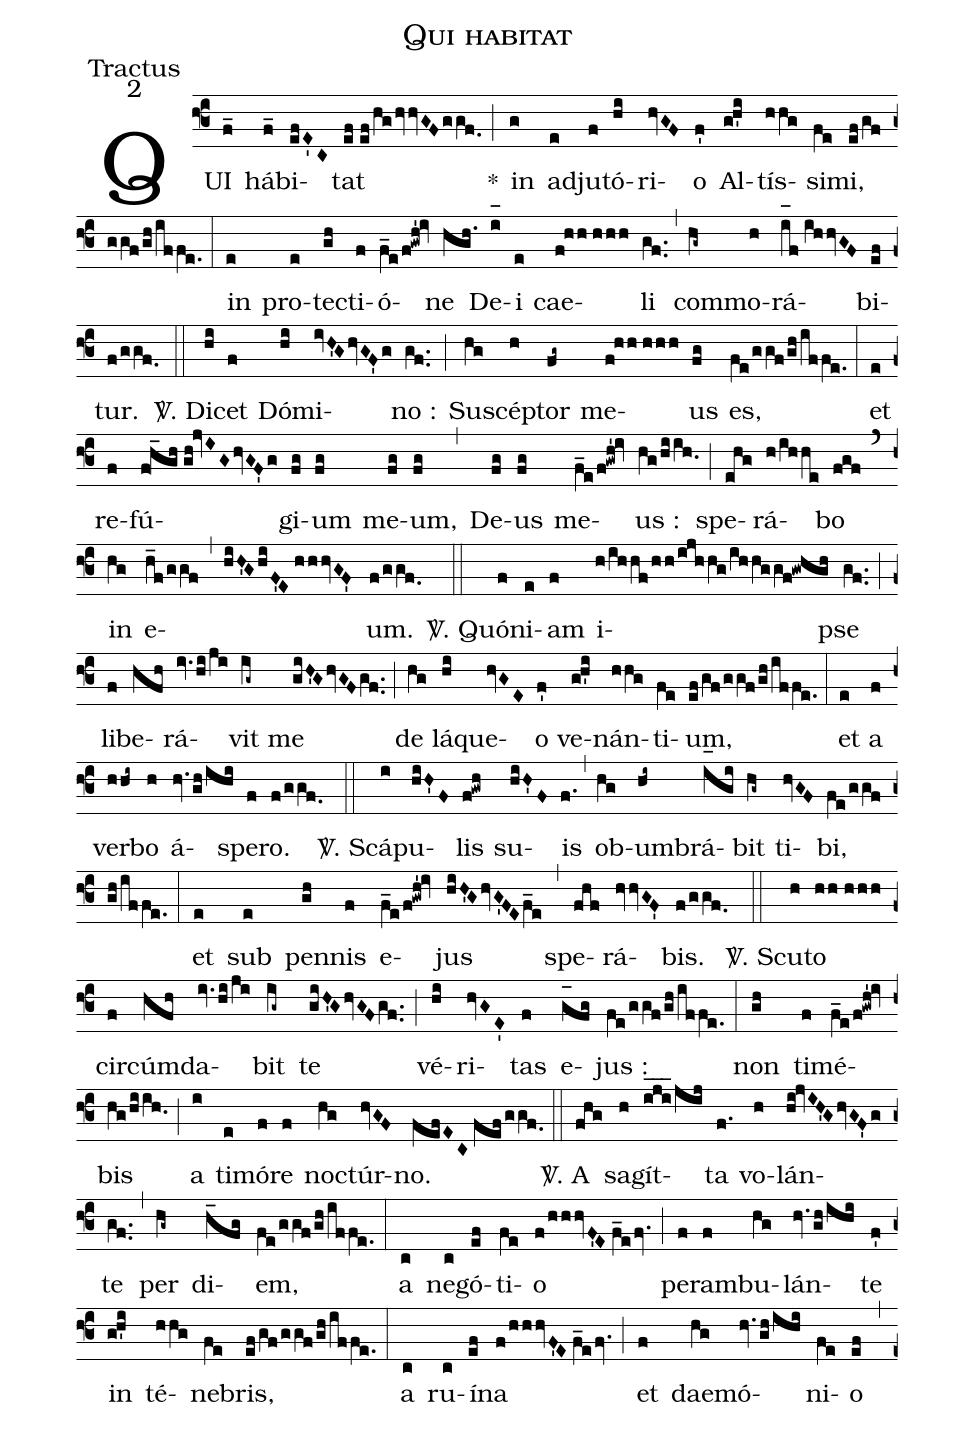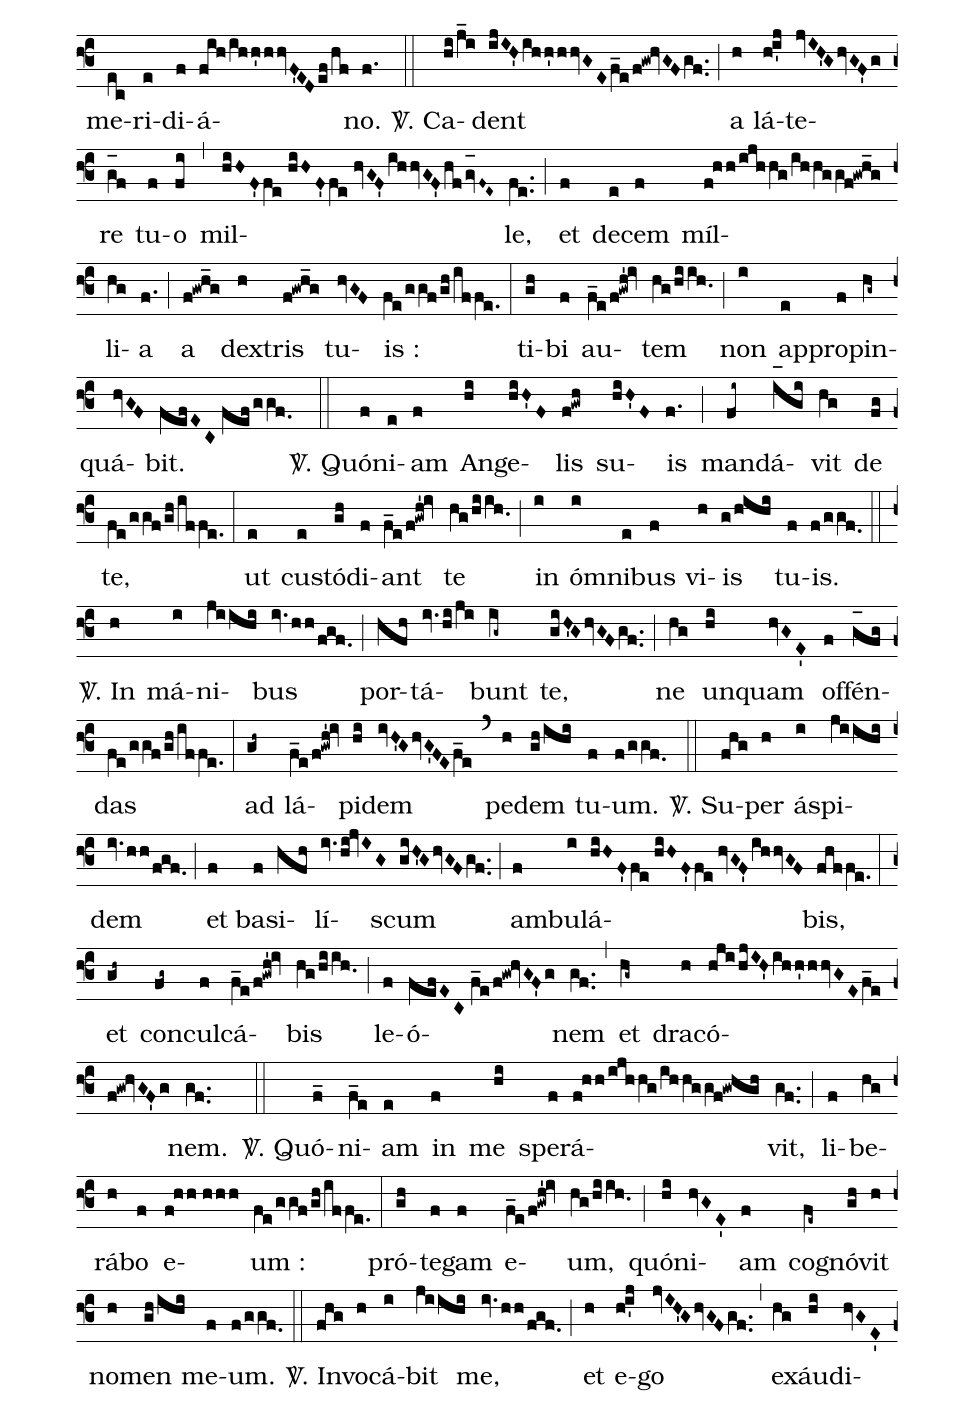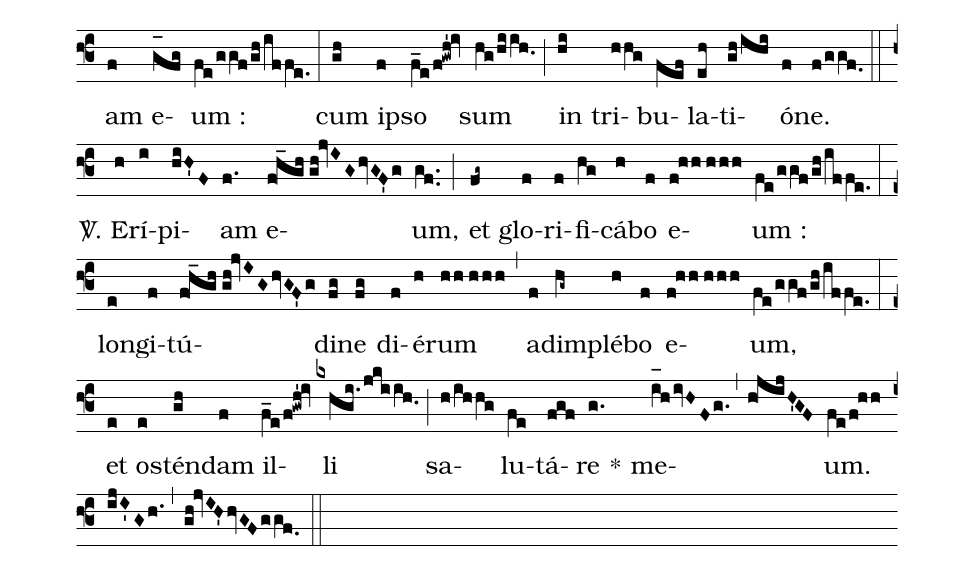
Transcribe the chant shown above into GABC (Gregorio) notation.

name:Qui habitat;
office-part:Tractus;
mode:2;
%%
(f3) QUI(f_) há(f_)bi(efE'C)tat(ef//ef/hghvvGFggf.0) <clear>*(;) in(g) ad(e)ju(f)tó(hi)ri(hvGF)o(f') Al(gh'i)tís(hhg)si(fe)mi,(ef/gf/ggf/gh/iffe.) (:) in(e) pro(e)te(gh)cti(f)ó(f_e/f!gwh'!iv)ne(hgh.) De(i_[oh:h])i(e) cae(f!hh//hhh)li(gf..) (,) com(hg~)mo(h)rá(i_[oh:h]f//ihhvGF)bi(ef)tur.(f/ggf.0) (::)
<sp>V/</sp>. Di(hi)cet(f) Dó(hi)mi(ivH'GhvGF'g)no :(gf..) (;) Sus(hg)cé(h)ptor(fg~) me(f!hh//hhh)us(fg) es,(fe/ggf/gh/iffe.) (:) et(e) re(f)fú(f!h_gh//gh!jvIGhvGF'g)gi(fg)um(fg) me(fg)um,(fg) (,) De(fg)us(fg) me(f_e/f!gwh'!iv)us :(hg/hiih.0) (;) spe(ehg)rá(h/ihhe)bo(fgf) (`) in(hg) e(h_f/ggf)(,)(hiH'GhiF'E//hhhvGF')um.(f/ggf.0) (::)
<sp>V/</sp>. Quó(f)ni(e)am(f) i(h/ihhf/hh/ijhhg/ihhggf!gwhgh)pse(gf..) (;) li(f)be(hfh)rá(iv.hi/ji)vit(ig~) me(giH'GhvGFgf..) (;) de(hg) lá(hi)que(hvGE)o(f') ve(gh'i)nán(hhg)ti(fe)um,(ef/gf/ggf/gh/iffe.) (:) et(e) a(f) ver(hhi~)bo(h) á(hv.gh/ihi)spe(f)ro.(f/ggf.0) (::)
<sp>V/</sp>. Scá(i)pu(hiH'F)lis(f!gwh) su(hiH'F)is(f.) (,) ob(hg)um(hi~)brá(i_[oh:h]gi)bit(hg~) ti(hvGF)bi,(fe/ggf/gh/iffe.) (:) et(e) sub(e) pen(gh)nis(f) e(f_e/f!gwh'!iv)jus(hiH'GhvG'FEf_e) (,) spe(fhf)rá(hvvGF')bis.(f/ggf.0) (::)
<sp>V/</sp>. Scu(h)to(hh//hhh) cir(f)cúm(hfh)da(iv.hi/ji)bit(ig~) te(giH'GhvGFgf..) (;) vé(hi)ri(hvGE')tas(f) e(g_[oh:h]fg)jus :(fe/ggf/gh/iffe.) (:) non(gh) ti(f)mé(f_e/f!gwh'!iv)bis(hg/hiih.0) (;) a(i) ti(e)mó(f)re(f) no(hg)ctúr(hvGF)no.(fefEC//fefggf.0) (::)
<sp>V/</sp>. A(fhg) sa(h)gít(iji___/jij)ta(f.) vo(h)lán(hi!jvIH'GhvGF'g)te(gf..) (,) per(hg~) di(h_fg)em,(fe/ggf/gh/iffe.) (:) a(c) ne(c)gó(ef)ti(fe)o(f/hhhvF'E//f_efv.) (;) per(f)am(f)bu(hg)lán(hv.gh/ihi)te(f') in(gh'i) té(hhg)ne(fe)bris,(ef/gf/ggf/gh/iffe.) (:) a(c) ru(c)í(ef)na(f/hhhvF'E//f_efv.) (;) et(f) dae(hg)mó(hv.gh/ihi)ni(fe)o(ef) (,) me(ec)ri(e)di(f)á(fih/ihh'hhvF'EDef/hf)no.(f.) (::)
<sp>V/</sp>. Ca(hi/j_i)dent(ijIH'ihh'hhvGEf_e/f!gw!hvGFgf..) (;) a(h) lá(hi'j)te(jvIH'GhvGF'g)re(g_[oh:h]f) tu(f)o(fi) (,) mil(hiHF'fe//hiHF'fe//hvGF'ihhvGF'hfgv_[oh:h]F~E~)le,(fe..) (;) et(f) de(e)cem(f) míl(f!hh/ijhhg/ihhggf!gwh_g)li(hg)a(f.) (;) a(f!gwh_g) dex(h)tris(f!gwh_g) tu(hvGF)is :(fe/ggf/gh/iffe.) (:) ti(gh)bi(f) au(f_e/f!gwh'!iv)tem(hg/hiih.0) (;) non(i) ap(e)pro(f)pin(hg~)quá(hvGF)bit.(fefEC//fefggf.0) (::)
<sp>V/</sp>. Quó(f)ni(e)am(f) An(hi)ge(hiH'F)lis(f!gwh) su(hiH'F)is(f.) (;) man(fi~)dá(i_[oh:h]gi)vit(hg) de(fg) te,(fe/ggf/gh/iffe.) (:) ut(e) cu(e)stó(gh)di(f)ant(f_e/f!gwh'!iv) te(hg/hiih.0) (;) in(i) ó(i)mni(e)bus(f) vi(h)is(g/hihi) tu(f)is.(f/ggf.0) (::)
<sp>V/</sp>. In(h) má(i)ni(jiihi)bus(iv.hh/fgf.) (;) por(hfh)tá(iv.hi/ji)bunt(ig~) te,(giH'GhvGFgf..) (;) ne(hg) un(hi)quam(hvGE') of(f)fén(g_[oh:h]fg)das(fe/ggf/gh/iffe.) (:) ad(gh~) lá(f_e/f!gwh'!iv)pi(hi)dem(ivH'GhvG'FEf_e) (`) pe(h)dem(gh/ihi) tu(f)um.(f/ggf.0) (::)
<sp>V/</sp>. Su(fhg)per(h) á(i)spi(jiihi)dem(iv.hh/fgf.) (;) et(f) ba(f)si(hfh)lí(iv.hi!jvIG)scum(giH'GhvGFgf..) (;) am(f)bu(i)lá(hiHF'fe//hiHF'fe//hvGF'ihhvGF)bis,(fhffe.) (:) et(gh~) con(fg~)cul(f)cá(f_e/f!gwh'!iv)bis(hg/hiih.0) (;) le(f)ó(fefEC//f_e/f!gw!hvGF'g)nem(gf..) (,) et(hg~) dra(h)có(hjihjIH'ihh'hhvGEf_e/f!gw!hvGF'g)nem.(gf..) (::)
<sp>V/</sp>. Quó(f_)ni(f_e)am(e) in(f) me(hi) spe(f)rá(f!hh/ijhhg/ihhggf!gwhgh)vit,(gf..) (;) li(f)be(hg)rá(h)bo(f) e(f!hh//hhh)um :(fe/ggf/gh/iffe.) (:) pró(gh)te(f)gam(f) e(f_e/f!gwh'!iv)um,(hg/hiih.0) (;) quó(hi)ni(hvGE')am(f) co(fe~)gnó(gh)vit(h) no(h)men(gh/ihi) me(f)um.(f/ggf.0) (::)
<sp>V/</sp>. In(fhg)vo(h)cá(i)bit(jiihi) me,(iv.hh/fgf.) (;) et(h) e(hi'j)go(jvIH'GhvGFgf..) (,) ex(hg)áu(hi)di(hvGE')am(f) e(g_[oh:h]fg)um :(fe/ggf/gh/iffe.) (:) cum(gh) i(f)pso(f_e/f!gwh'!iv) sum(hg/hiih.0) (;) in(hi) tri(hhg)bu(fef)la(eh)ti(gh/ihi)ó(f)ne.(f/ggf.0) (::)
<sp>V/</sp>. E(h)rí(i)pi(hiH'F)am(f.) e(f!h_gh//gh!jvIGhvGF'g)um,(gf..) (;) et(fg~) glo(f)ri(f)fi(hg)cá(h)bo(f) e(f!hh//hhh)um :(fe/ggf/gh/iffe.) (:) lon(e)gi(f)tú(f!h_gh//gh!jvIGhvGF'g)di(fg)ne(fg) di(f)é(h)rum(hh//hhh) (,) ad(f)im(hg~)plé(h)bo(f) e(f!hh//hhh)um,(fe/ggf/gh/iffe.) (:) et(e) os(e)tén(gh)dam(f) il(f_e/f!gwh'!iv)li(kxhgi.jkiih.0) (;) sa(h/ihhg)lu(fe)tá(fgf)re(g.) *() me(i_[oh:h]hivHFg.)(,)(h!jijH'GF)um.(fe/f!hh/ijI'Gh.) (,) (gh!jvIH'hvGFggf.0) (::)
